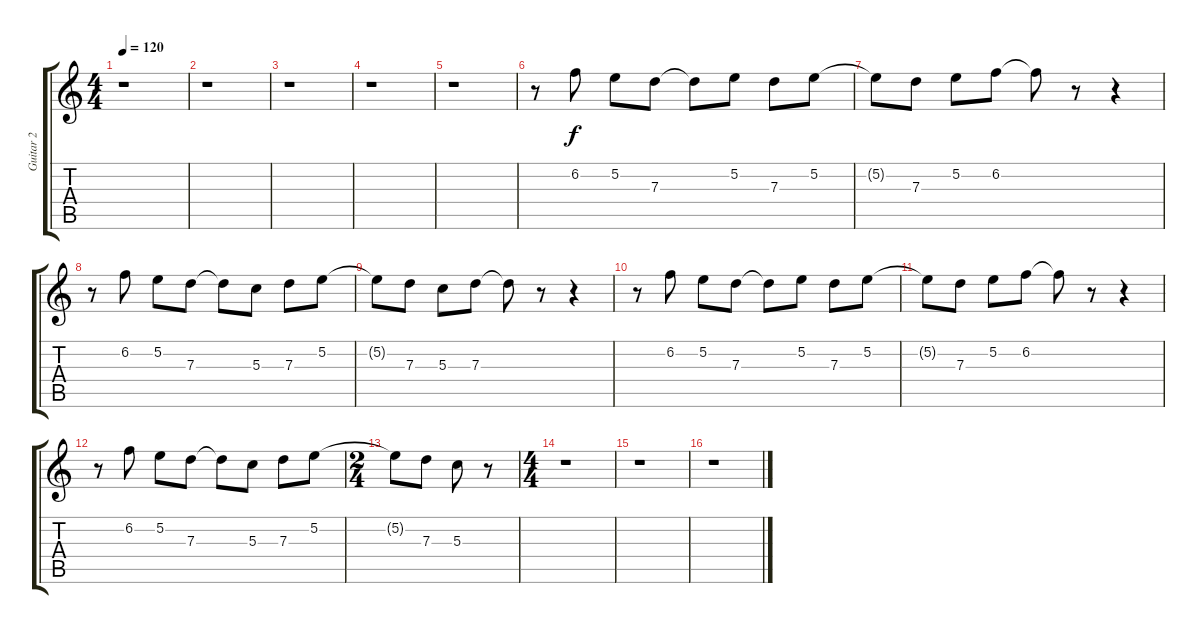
\track ("Guitar 2" "Guitar 2") {instrument distortionguitar}
\staff {score tabs}
\tuning (E4 B3 G3 D3 A2 E2) {hide}
\ts (4 4)
\tempo 120
\clef g2
\ks c
r.1{dy f} |
r.1 |
r.1 |
r.1 |
r.1 |
r.8 6.2.8 5.2.8 7.3.8 7.3{t}.8 5.2.8 7.3.8 5.2.8 |
5.2{t}.8 7.3.8 5.2.8 6.2.8 6.2{t}.8 r.8 r.4 |
r.8 6.2.8 5.2.8 7.3.8 7.3{t}.8 5.3.8 7.3.8 5.2.8 |
5.2{t}.8 7.3.8 5.3.8 7.3.8 7.3{t}.8 r.8 r.4 |
r.8 6.2.8 5.2.8 7.3.8 7.3{t}.8 5.2.8 7.3.8 5.2.8 |
5.2{t}.8 7.3.8 5.2.8 6.2.8 6.2{t}.8 r.8 r.4 |
r.8 6.2.8 5.2.8 7.3.8 7.3{t}.8 5.3.8 7.3.8 5.2.8 |
\ts (2 4)
5.2{t}.8 7.3.8 5.3.8 r.8 |
\ts (4 4)
r.1 |
r.1 |
r.1
